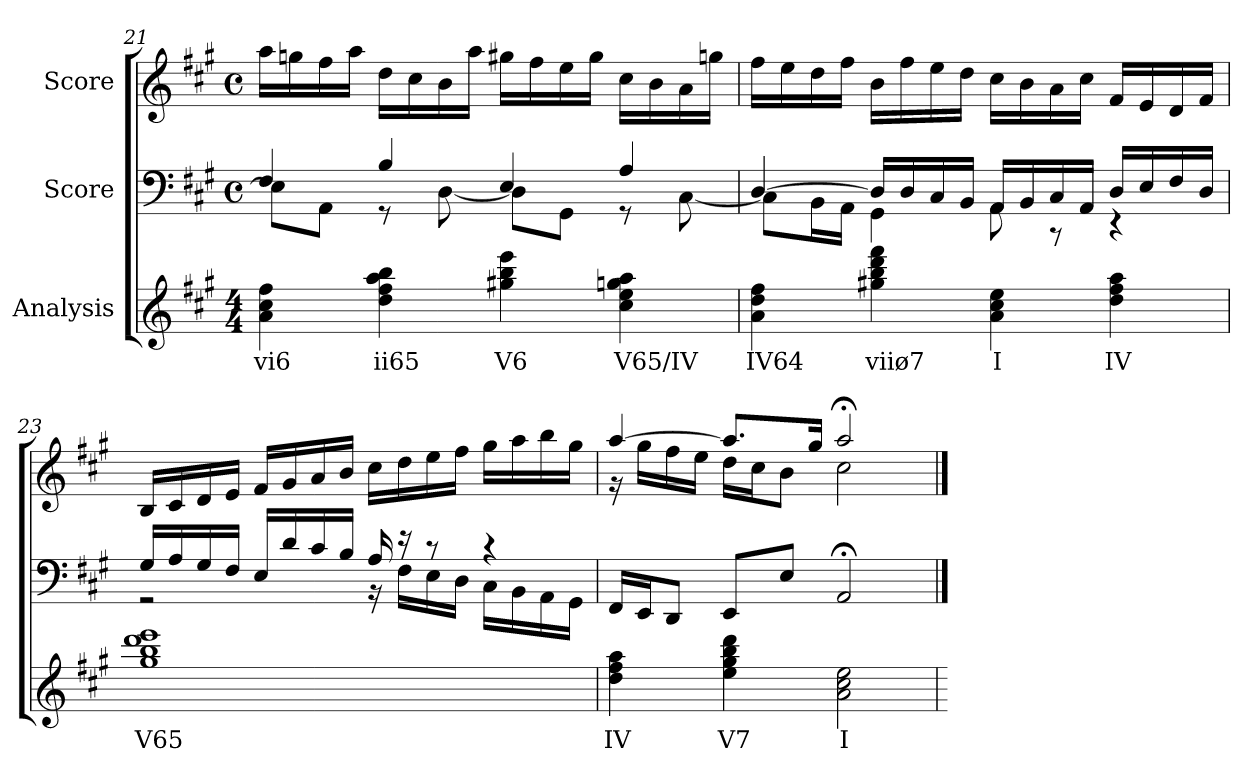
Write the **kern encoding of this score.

**kern	**text	**kern	**kern
*part3	*part3	*part2	*part1
*staff3	*staff3	*staff2	*staff1
*I"Analysis	*	*I"Score	*I"Score
*	*	*clefF4	*clefG2
*k[f#c#g#]	*	*k[f#c#g#]	*k[f#c#g#]
*M4/4	*	*M4/4	*M4/4
*	*	*met(c)	*met(c)
=21	=21	=21	=21
*	*	*^	*
4a 4cc# 4ff#	vi6	4F#/	8E\L]	16aa\LL
.	.	.	.	16ggn\
.	.	.	8AA\J	16ff#\
.	.	.	.	16aa\JJ
4dd 4ff# 4aa 4bb	ii65	4B/	8r	16dd\LL
.	.	.	.	16cc#\
.	.	.	[8D\	16b\
.	.	.	.	16aa\JJ
4gg#X 4bb 4eee	V6	4E/	8D\L]	16gg#X\LL
.	.	.	.	16ff#\
.	.	.	8GG#\J	16ee\
.	.	.	.	16gg#\JJ
4cc# 4ee 4ggn 4aa	V65/IV	4A/	8r	16cc#\LL
.	.	.	.	16b\
.	.	.	[8C#\	16a\
.	.	.	.	16ggn\JJ
!!LO:LB:g=z
=22	=22	=22	=22	=22
4a 4dd 4ff#	IV64	[4D/	8C#\L]	16ff#\LL
.	.	.	.	16ee\
.	.	.	16BB\L	16dd\
.	.	.	16AA\JJ	16ff#\JJ
4gg#X 4bb 4ddd 4fff#	viiø7	16D/LL]	4GG#\	16b\LL
.	.	16D/	.	16ff#\
.	.	16C#/	.	16ee\
.	.	16BB/JJ	.	16dd\JJ
4a 4cc# 4ee	I	16AA/LL	8AA\	16cc#\LL
.	.	16BB/	.	16b\
.	.	16C#/	8r	16a\
.	.	16AA/JJ	.	16cc#\JJ
4dd 4ff# 4aa	IV	16D/LL	4r	16f#/LL
.	.	16E/	.	16e/
.	.	16F#/	.	16d/
.	.	16D/JJ	.	16f#/JJ
=23	=23	=23	=23	=23
1gg# 1bb 1ddd 1eee	V65	16G#/LL	2r	16B/LL
.	.	16A/	.	16c#/
.	.	16G#/	.	16d/
.	.	16F#/JJ	.	16e/JJ
.	.	16E/LL	.	16f#/LL
.	.	16d/	.	16g#/
.	.	16c#/	.	16a/
.	.	16B/JJ	.	16b/JJ
.	.	16A/	16r	16cc#\LL
.	.	16r	16F#\LL	16dd\
.	.	8r	16E\	16ee\
.	.	.	16D\JJ	16ff#\JJ
.	.	4r	16C#\LL	16gg#\LL
.	.	.	16BB\	16aa\
.	.	.	16AA\	16bb\
.	.	.	16GG#\JJ	16gg#\JJ
*	*	*v	*v	*
=24	=24	=24	=24
*	*	*	*^
4dd 4ff# 4aa	IV	16FF#/LL	[4aa/	16r
.	.	16EE/J	.	16gg#\LL
.	.	8DD/J	.	16ff#\
.	.	.	.	16ee\JJ
4ee 4gg# 4bb 4ddd	V7	8EE/L	8.aa/L]	16dd\LL
.	.	.	.	16cc#\J
.	.	8E/J	.	8b\J
.	.	.	16gg#/Jk	.
2a 2cc# 2ee	I	2AA;/	2aa;</	2cc#\
*	*	*	*v	*v
=	==	==	==
*-	*-	*-	*-
